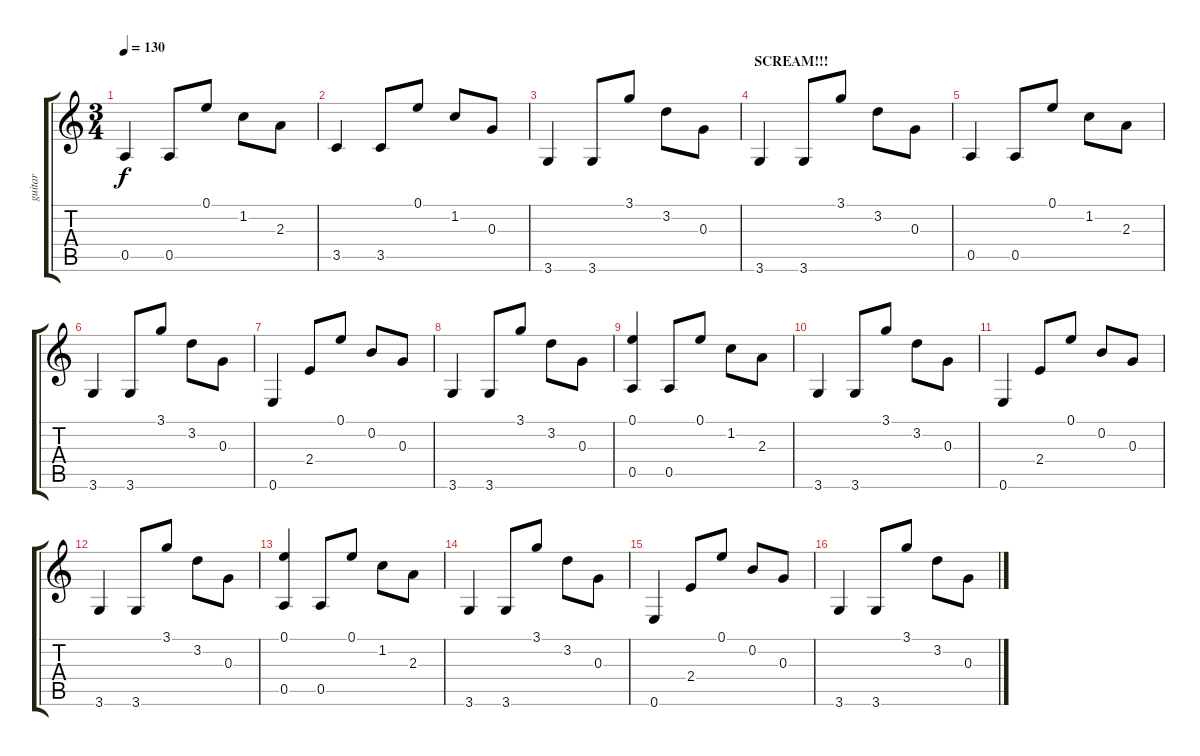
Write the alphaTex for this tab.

\track ("guitar" "guitar") {instrument electricguitarclean}
\staff {score tabs}
\tuning (E4 B3 G3 D3 A2 E2) {hide}
\ts (3 4)
\tempo 130
\clef g2
\ks c
0.5.4{dy f} 0.5.8 0.1.8 1.2.8 2.3.8 |
3.5.4 3.5.8 0.1.8 1.2.8 0.3.8 |
3.6.4 3.6.8 3.1.8 3.2.8 0.3.8 |
\section ("" "SCREAM!!!")
3.6.4 3.6.8 3.1.8 3.2.8 0.3.8 |
0.5.4 0.5.8 0.1.8 1.2.8 2.3.8 |
3.6.4 3.6.8 3.1.8 3.2.8 0.3.8 |
0.6.4 2.4.8 0.1.8 0.2.8 0.3.8 |
3.6.4 3.6.8 3.1.8 3.2.8 0.3.8 |
(0.1 0.5).4 0.5.8 0.1.8 1.2.8 2.3.8 |
3.6.4 3.6.8 3.1.8 3.2.8 0.3.8 |
0.6.4 2.4.8 0.1.8 0.2.8 0.3.8 |
3.6.4 3.6.8 3.1.8 3.2.8 0.3.8 |
(0.1 0.5).4 0.5.8 0.1.8 1.2.8 2.3.8 |
3.6.4 3.6.8 3.1.8 3.2.8 0.3.8 |
0.6.4 2.4.8 0.1.8 0.2.8 0.3.8 |
3.6.4 3.6.8 3.1.8 3.2.8 0.3.8
